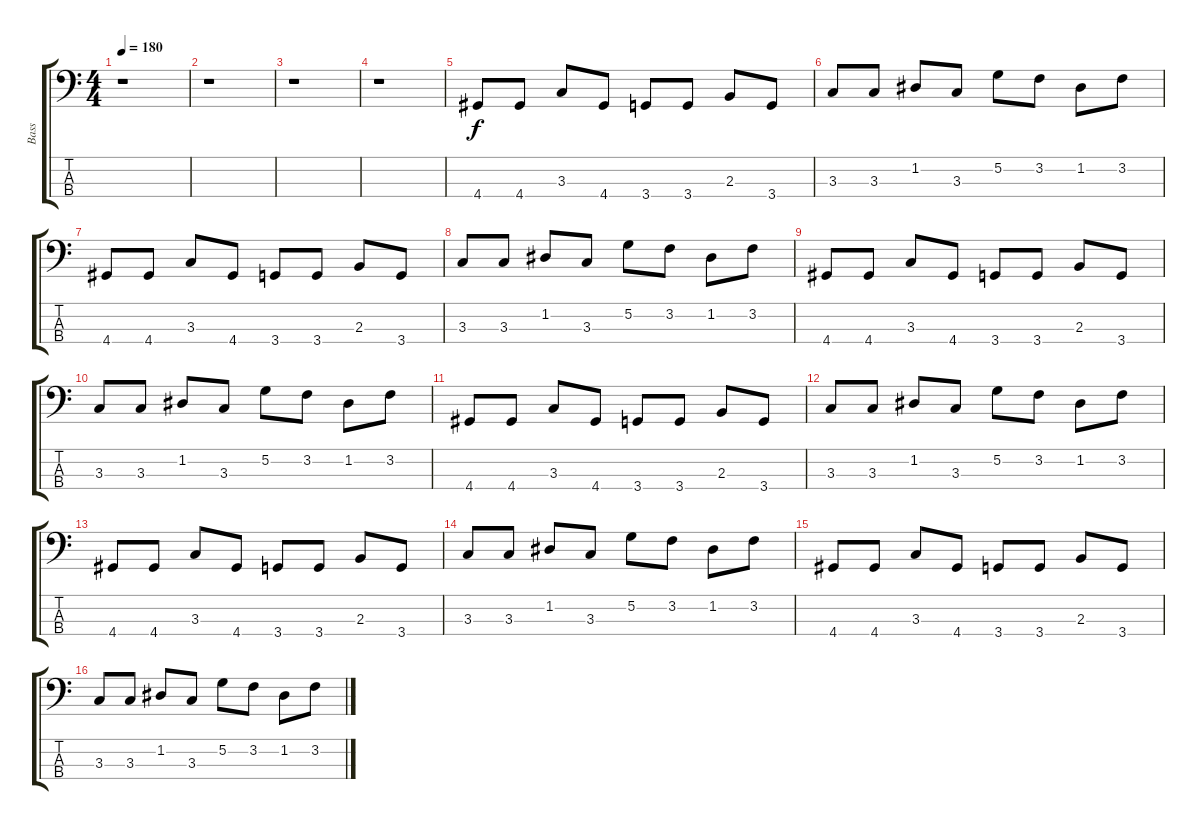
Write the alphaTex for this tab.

\track ("Bass" "Bass") {instrument electricbasspick}
\staff {score tabs}
\tuning (G2 D2 A1 E1) {hide}
\ts (4 4)
\tempo 180
\clef f4
\ks c
r.1{dy f instrument electricbasspick} |
r.1 |
r.1 |
r.1 |
4.4.8 4.4.8 3.3.8 4.4.8 3.4.8 3.4.8 2.3.8 3.4.8 |
3.3.8 3.3.8 1.2.8 3.3.8 5.2.8 3.2.8 1.2.8 3.2.8 |
4.4.8 4.4.8 3.3.8 4.4.8 3.4.8 3.4.8 2.3.8 3.4.8 |
3.3.8 3.3.8 1.2.8 3.3.8 5.2.8 3.2.8 1.2.8 3.2.8 |
4.4.8 4.4.8 3.3.8 4.4.8 3.4.8 3.4.8 2.3.8 3.4.8 |
3.3.8 3.3.8 1.2.8 3.3.8 5.2.8 3.2.8 1.2.8 3.2.8 |
4.4.8 4.4.8 3.3.8 4.4.8 3.4.8 3.4.8 2.3.8 3.4.8 |
3.3.8 3.3.8 1.2.8 3.3.8 5.2.8 3.2.8 1.2.8 3.2.8 |
4.4.8 4.4.8 3.3.8 4.4.8 3.4.8 3.4.8 2.3.8 3.4.8 |
3.3.8 3.3.8 1.2.8 3.3.8 5.2.8 3.2.8 1.2.8 3.2.8 |
4.4.8 4.4.8 3.3.8 4.4.8 3.4.8 3.4.8 2.3.8 3.4.8 |
3.3.8 3.3.8 1.2.8 3.3.8 5.2.8 3.2.8 1.2.8 3.2.8
